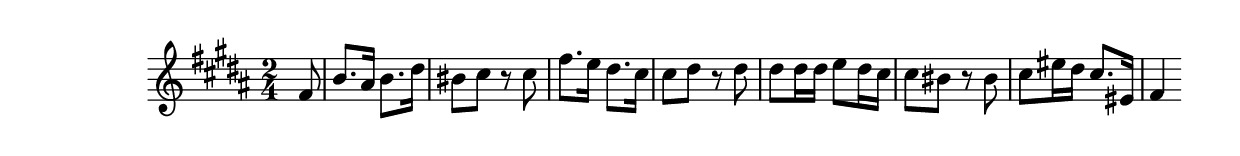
\version "2.19.49"
%{\header {
  title = "Der Neugierige"
  composer = "Franz Schubert"
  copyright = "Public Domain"
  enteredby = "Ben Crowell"
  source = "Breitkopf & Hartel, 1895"
}%}
%{\tempo 8 = 110
%}
\score{{\key b\major
\time 2/4
\relative fis' {
\partial 8  fis8 | b8. ais16 b8. dis16 | bis8 cis r cis | fis8. e16 dis8. cis16 | cis8 dis r dis |
        dis dis16 dis e8 dis16 cis16 | cis8 bis r bis | cis eis16 dis cis8. eis,16 | fis4

}
}}